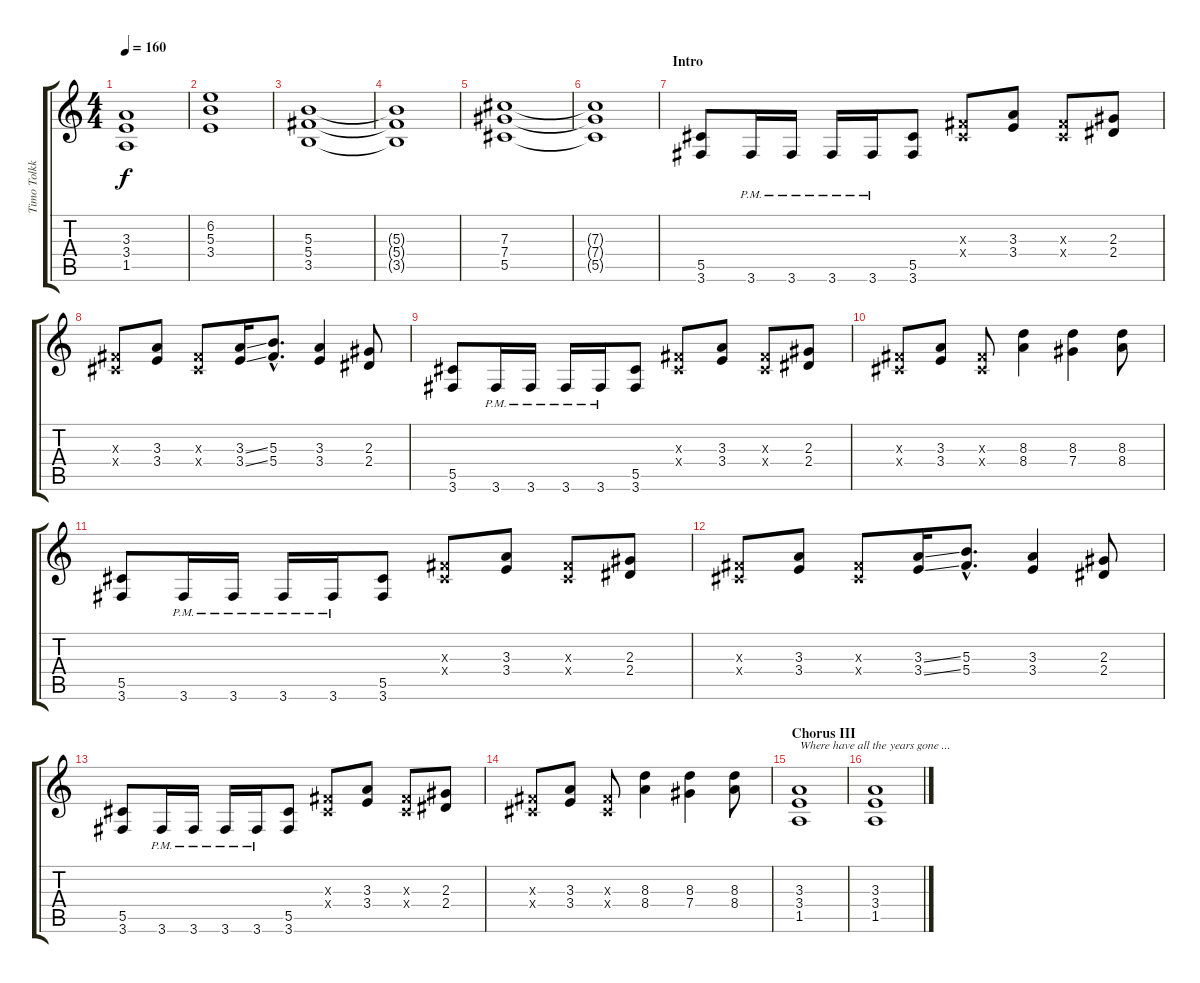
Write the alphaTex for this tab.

\track ("Timo Tolkki" "Timo Tolkk") {instrument distortionguitar}
\staff {score tabs}
\tuning (Eb4 Bb3 Gb3 Db3 Ab2 Eb2) {hide}
\ts (4 4)
\tempo 160
\clef g2
\ks c
(3.3 3.4 1.5).1{dy f} |
(6.2 5.3 3.4).1 |
(5.3 5.4 3.5).1 |
(5.3{t} 5.4{t} 3.5{t}).1 |
(7.3 7.4 5.5).1 |
(7.3{t} 7.4{t} 5.5{t}).1 |
\section ("" "Intro")
(5.5 3.6).8 3.6{pm}.16 3.6{pm}.16 3.6{pm}.16 3.6{pm}.16 (5.5 3.6).8 (0.3{x} 0.4{x}).8 (3.3 3.4).8 (0.3{x} 0.4{x}).8 (2.3 2.4).8 |
(0.3{x} 0.4{x}).8 (3.3 3.4).8 (0.3{x} 0.4{x}).8 (3.3{ss} 3.4{ss}).16 (5.3{hac} 5.4{hac}).8{d} (3.3 3.4).4 (2.3 2.4).8 |
(5.5 3.6).8 3.6{pm}.16 3.6{pm}.16 3.6{pm}.16 3.6{pm}.16 (5.5 3.6).8 (0.3{x} 0.4{x}).8 (3.3 3.4).8 (0.3{x} 0.4{x}).8 (2.3 2.4).8 |
(0.3{x} 0.4{x}).8 (3.3 3.4).8 (0.3{x} 0.4{x}).8 (8.3 8.4).4 (8.3 7.4).4 (8.3 8.4).8 |
(5.5 3.6).8 3.6{pm}.16 3.6{pm}.16 3.6{pm}.16 3.6{pm}.16 (5.5 3.6).8 (0.3{x} 0.4{x}).8 (3.3 3.4).8 (0.3{x} 0.4{x}).8 (2.3 2.4).8 |
(0.3{x} 0.4{x}).8 (3.3 3.4).8 (0.3{x} 0.4{x}).8 (3.3{ss} 3.4{ss}).16 (5.3{hac} 5.4{hac}).8{d} (3.3 3.4).4 (2.3 2.4).8 |
(5.5 3.6).8 3.6{pm}.16 3.6{pm}.16 3.6{pm}.16 3.6{pm}.16 (5.5 3.6).8 (0.3{x} 0.4{x}).8 (3.3 3.4).8 (0.3{x} 0.4{x}).8 (2.3 2.4).8 |
(0.3{x} 0.4{x}).8 (3.3 3.4).8 (0.3{x} 0.4{x}).8 (8.3 8.4).4 (8.3 7.4).4 (8.3 8.4).8 |
\section ("" "Chorus III")
(3.3 3.4 1.5).1{txt "Where have all the years gone ..."} |
(3.3 3.4 1.5).1
